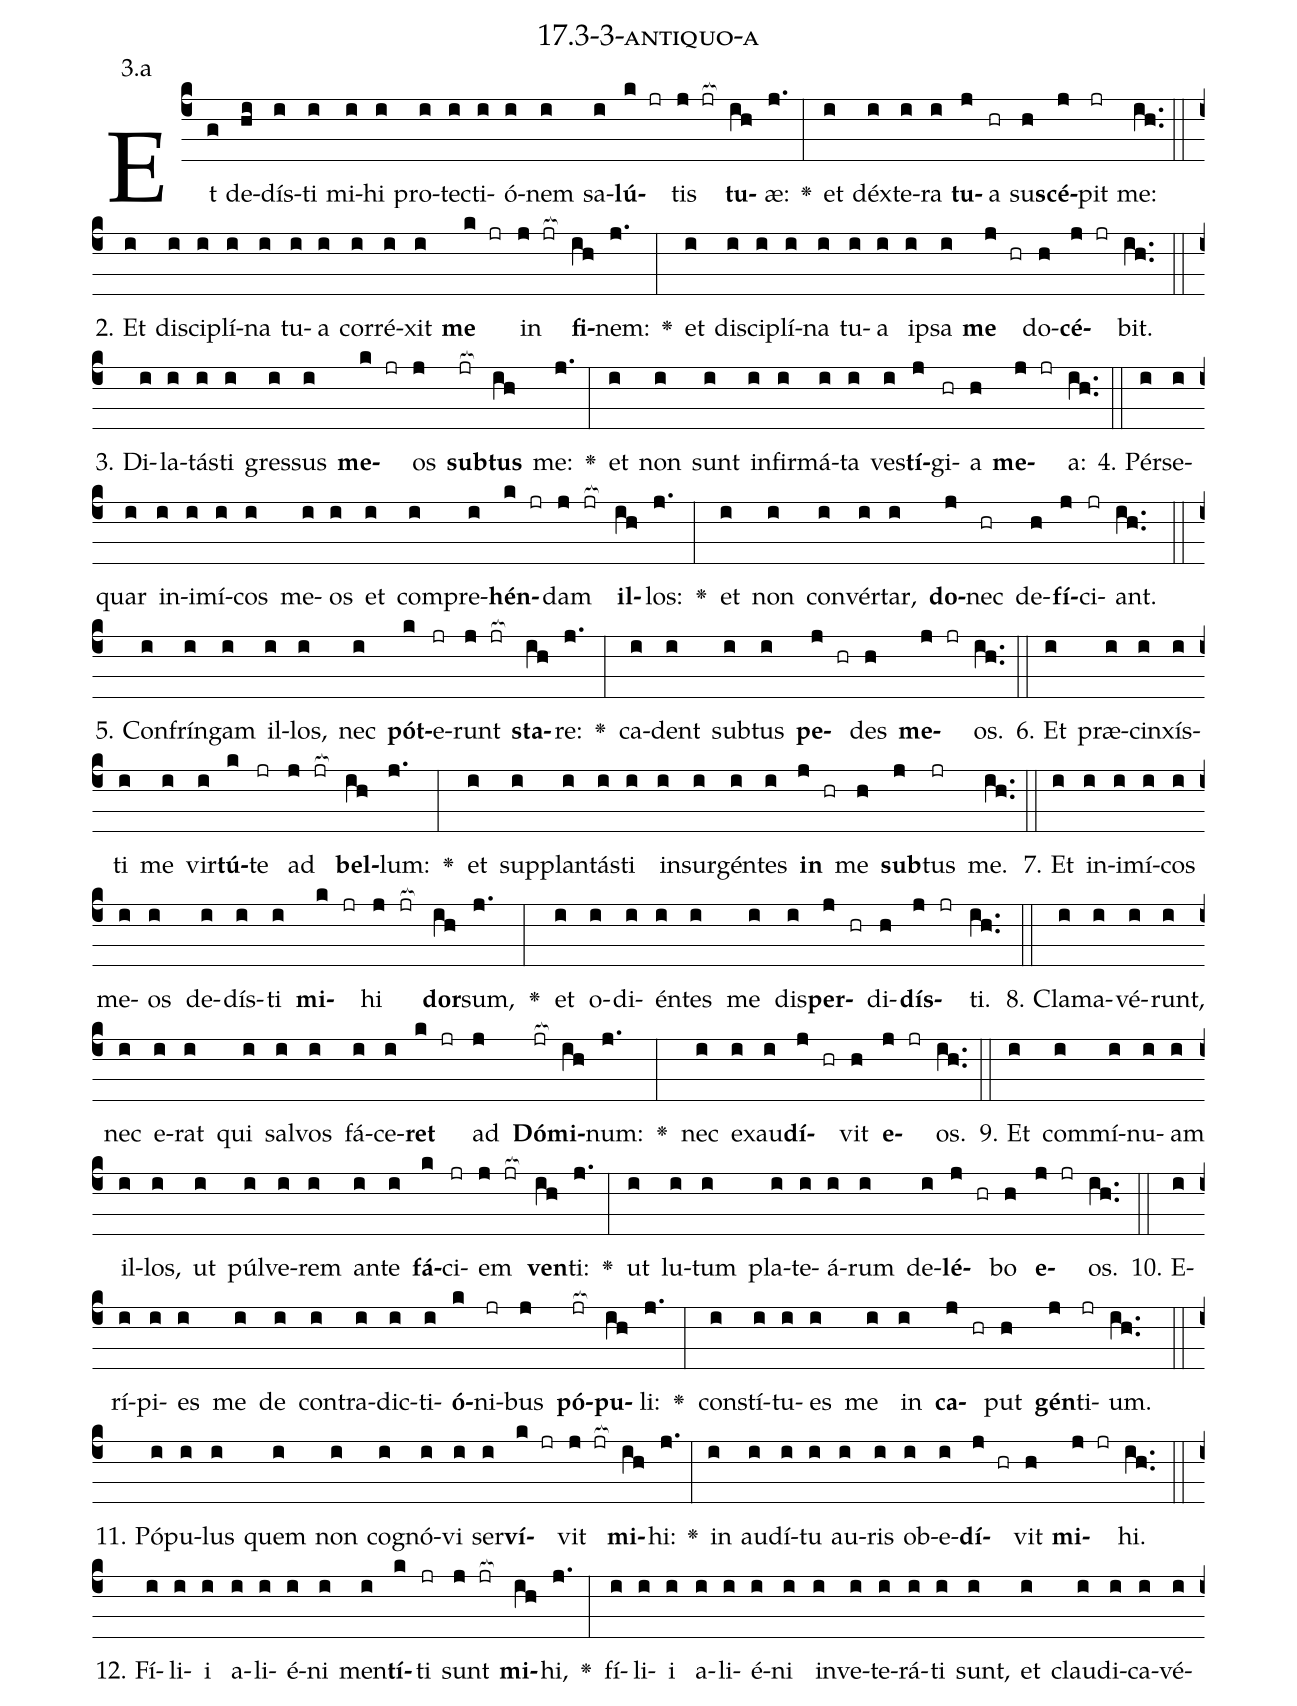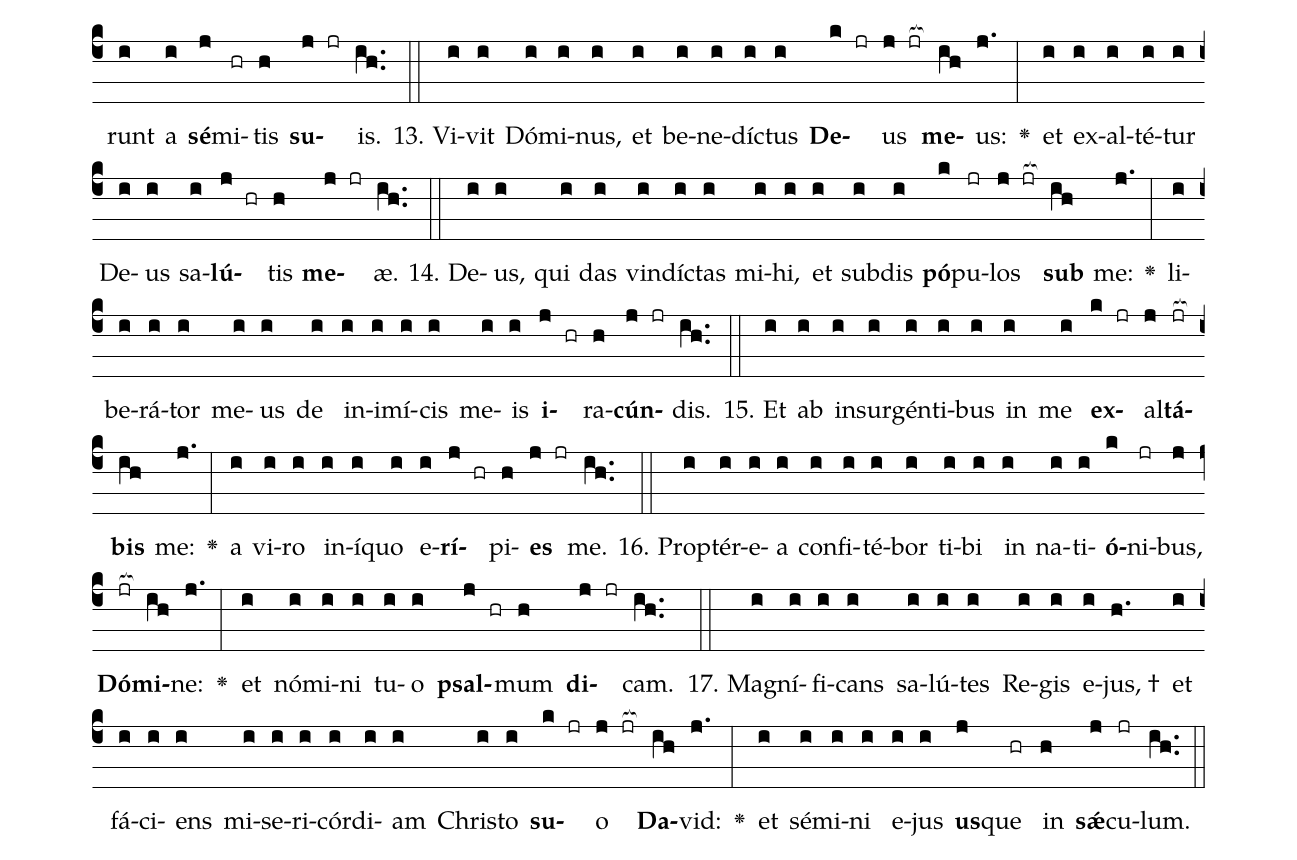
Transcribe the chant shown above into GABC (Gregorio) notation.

name: 17.3-3-antiquo-a;
annotation: 3.a;
%%
(c4)Et(g) de(hi)dís(i)ti(i) mi(i)hi(i) pro(i)tec(i)ti(i)ó(i)nem(i) sa(i)<b>lú</b>(k jr)tis(j jr[ocb:1{]) <b>tu</b>(ih[ocb:0}])æ:(j.) <v>\greheightstar</v>(:) et(i) déx(i)te(i)ra(i) <b>tu</b>(j)a(hr) su(h)<b>scé</b>(j)pit(jr) me:(ih..) (::)
2. Et(i) di(i)sci(i)plí(i)na(i) tu(i)a(i) cor(i)ré(i)xit(i) <b>me</b>(k jr) in(j jr[ocb:1{]) <b>fi</b>(ih[ocb:0}])nem:(j.) <v>\greheightstar</v>(:) et(i) di(i)sci(i)plí(i)na(i) tu(i)a(i) ip(i)sa(i) <b>me</b>(j hr) do(h)<b>cé</b>(j jr)bit.(ih..) (::)
3. Di(i)la(i)tás(i)ti(i) gres(i)sus(i) <b>me</b>(k jr)os(j) <b>sub</b>(jr[ocb:1{])<b>tus</b>(ih[ocb:0}]) me:(j.) <v>\greheightstar</v>(:) et(i) non(i) sunt(i) in(i)fir(i)má(i)ta(i) ves(i)<b>tí</b>(j)gi(hr)a(h) <b>me</b>(j jr)a:(ih..) (::)
4. Pér(i)se(i)quar(i) in(i)i(i)mí(i)cos(i) me(i)os(i) et(i) com(i)pre(i)<b>hén</b>(k jr)dam(j jr[ocb:1{]) <b>il</b>(ih[ocb:0}])los:(j.) <v>\greheightstar</v>(:) et(i) non(i) con(i)vér(i)tar,(i) <b>do</b>(j)nec(hr) de(h)<b>fí</b>(j)ci(jr)ant.(ih..) (::)
5. Con(i)frín(i)gam(i) il(i)los,(i) nec(i) <b>pót</b>(k)e(jr)runt(j jr[ocb:1{]) <b>sta</b>(ih[ocb:0}])re:(j.) <v>\greheightstar</v>(:) ca(i)dent(i) sub(i)tus(i) <b>pe</b>(j hr)des(h) <b>me</b>(j jr)os.(ih..) (::)
6. Et(i) præ(i)cin(i)xís(i)ti(i) me(i) vir(i)<b>tú</b>(k)te(jr) ad(j jr[ocb:1{]) <b>bel</b>(ih[ocb:0}])lum:(j.) <v>\greheightstar</v>(:) et(i) sup(i)plan(i)tás(i)ti(i) in(i)sur(i)gén(i)tes(i) <b>in</b>(j hr) me(h) <b>sub</b>(j)tus(jr) me.(ih..) (::)
7. Et(i) in(i)i(i)mí(i)cos(i) me(i)os(i) de(i)dís(i)ti(i) <b>mi</b>(k jr)hi(j jr[ocb:1{]) <b>dor</b>(ih[ocb:0}])sum,(j.) <v>\greheightstar</v>(:) et(i) o(i)di(i)én(i)tes(i) me(i) dis(i)<b>per</b>(j hr)di(h)<b>dís</b>(j jr)ti.(ih..) (::)
8. Cla(i)ma(i)vé(i)runt,(i) nec(i) e(i)rat(i) qui(i) sal(i)vos(i) fá(i)ce(i)<b>ret</b>(k jr) ad(j) <b>Dó</b>(jr[ocb:1{])<b>mi</b>(ih[ocb:0}])num:(j.) <v>\greheightstar</v>(:) nec(i) ex(i)au(i)<b>dí</b>(j hr)vit(h) <b>e</b>(j jr)os.(ih..) (::)
9. Et(i) com(i)mí(i)nu(i)am(i) il(i)los,(i) ut(i) púl(i)ve(i)rem(i) an(i)te(i) <b>fá</b>(k)ci(jr)em(j jr[ocb:1{]) <b>ven</b>(ih[ocb:0}])ti:(j.) <v>\greheightstar</v>(:) ut(i) lu(i)tum(i) pla(i)te(i)á(i)rum(i) de(i)<b>lé</b>(j hr)bo(h) <b>e</b>(j jr)os.(ih..) (::)
10. E(i)rí(i)pi(i)es(i) me(i) de(i) con(i)tra(i)dic(i)ti(i)<b>ó</b>(k)ni(jr)bus(j) <b>pó</b>(jr[ocb:1{])<b>pu</b>(ih[ocb:0}])li:(j.) <v>\greheightstar</v>(:) con(i)stí(i)tu(i)es(i) me(i) in(i) <b>ca</b>(j hr)put(h) <b>gén</b>(j)ti(jr)um.(ih..) (::)
11. Pó(i)pu(i)lus(i) quem(i) non(i) co(i)gnó(i)vi(i) ser(i)<b>ví</b>(k jr)vit(j jr[ocb:1{]) <b>mi</b>(ih[ocb:0}])hi:(j.) <v>\greheightstar</v>(:) in(i) au(i)dí(i)tu(i) au(i)ris(i) ob(i)e(i)<b>dí</b>(j hr)vit(h) <b>mi</b>(j jr)hi.(ih..) (::)
12. Fí(i)li(i)i(i) a(i)li(i)é(i)ni(i) men(i)<b>tí</b>(k)ti(jr) sunt(j jr[ocb:1{]) <b>mi</b>(ih[ocb:0}])hi,(j.) <v>\greheightstar</v>(:) fí(i)li(i)i(i) a(i)li(i)é(i)ni(i) in(i)ve(i)te(i)rá(i)ti(i) sunt,(i) et(i) clau(i)di(i)ca(i)vé(i)runt(i) a(i) <b>sé</b>(j)mi(hr)tis(h) <b>su</b>(j jr)is.(ih..) (::)
13. Vi(i)vit(i) Dó(i)mi(i)nus,(i) et(i) be(i)ne(i)díc(i)tus(i) <b>De</b>(k jr)us(j jr[ocb:1{]) <b>me</b>(ih[ocb:0}])us:(j.) <v>\greheightstar</v>(:) et(i) ex(i)al(i)té(i)tur(i) De(i)us(i) sa(i)<b>lú</b>(j hr)tis(h) <b>me</b>(j jr)æ.(ih..) (::)
14. De(i)us,(i) qui(i) das(i) vin(i)díc(i)tas(i) mi(i)hi,(i) et(i) sub(i)dis(i) <b>pó</b>(k)pu(jr)los(j jr[ocb:1{]) <b>sub</b>(ih[ocb:0}]) me:(j.) <v>\greheightstar</v>(:) li(i)be(i)rá(i)tor(i) me(i)us(i) de(i) in(i)i(i)mí(i)cis(i) me(i)is(i) <b>i</b>(j hr)ra(h)<b>cún</b>(j jr)dis.(ih..) (::)
15. Et(i) ab(i) in(i)sur(i)gén(i)ti(i)bus(i) in(i) me(i) <b>ex</b>(k jr)al(j)<b>tá</b>(jr[ocb:1{])<b>bis</b>(ih[ocb:0}]) me:(j.) <v>\greheightstar</v>(:) a(i) vi(i)ro(i) in(i)í(i)quo(i) e(i)<b>rí</b>(j hr)pi(h)<b>es</b>(j jr) me.(ih..) (::)
16. Prop(i)tér(i)e(i)a(i) con(i)fi(i)té(i)bor(i) ti(i)bi(i) in(i) na(i)ti(i)<b>ó</b>(k)ni(jr)bus,(j) <b>Dó</b>(jr[ocb:1{])<b>mi</b>(ih[ocb:0}])ne:(j.) <v>\greheightstar</v>(:) et(i) nó(i)mi(i)ni(i) tu(i)o(i) <b>psal</b>(j hr)mum(h) <b>di</b>(j jr)cam.(ih..) (::)
17. Ma(i)gní(i)fi(i)cans(i) sa(i)lú(i)tes(i) Re(i)gis(i) e(i)jus, †(h.) et(i) fá(i)ci(i)ens(i) mi(i)se(i)ri(i)cór(i)di(i)am(i) Chris(i)to(i) <b>su</b>(k jr)o(j jr[ocb:1{]) <b>Da</b>(ih[ocb:0}])vid:(j.) <v>\greheightstar</v>(:) et(i) sé(i)mi(i)ni(i) e(i)jus(i) <b>us</b>(j)que(hr) in(h) <b>sǽ</b>(j)cu(jr)lum.(ih..) (::)
